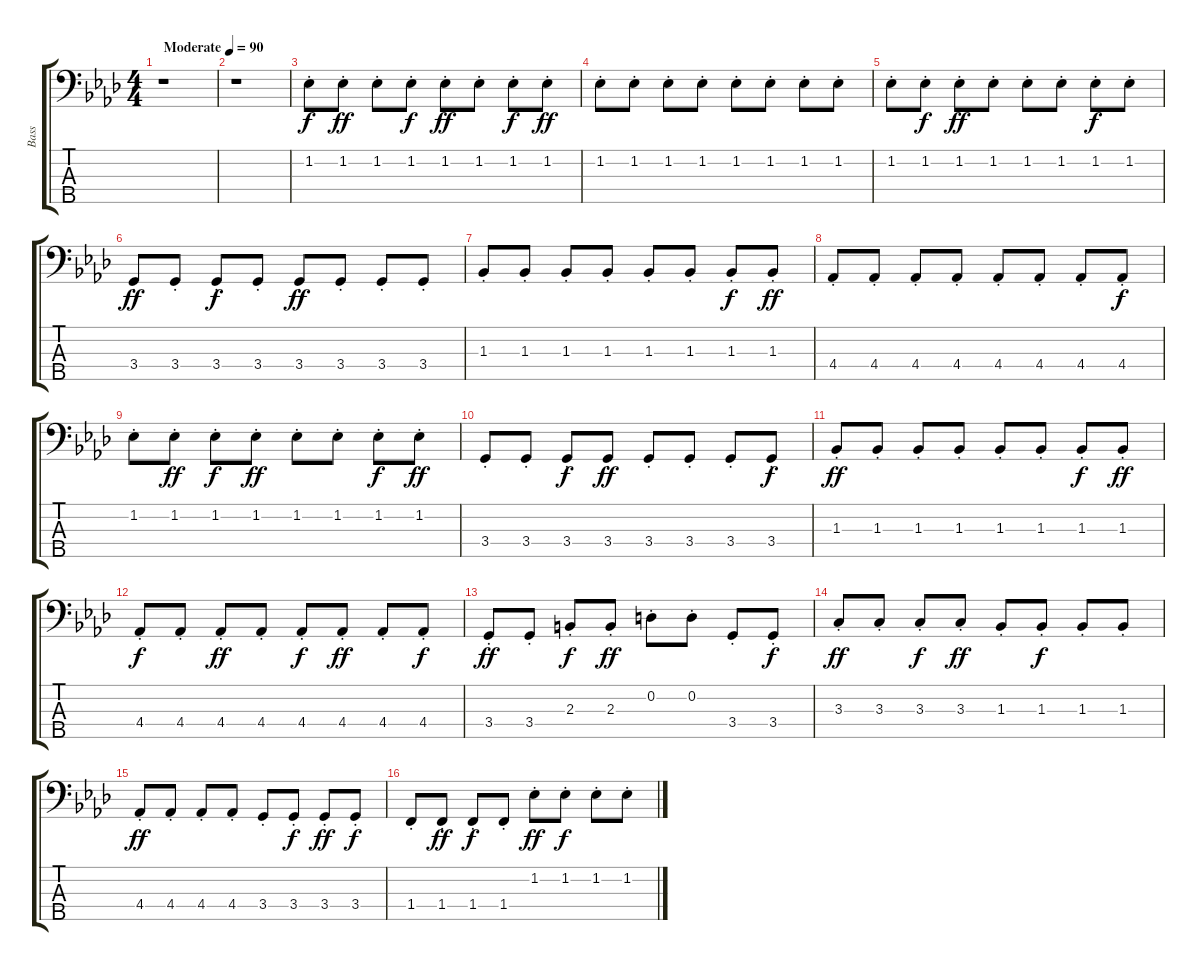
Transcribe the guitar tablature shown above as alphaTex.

\track ("Bass" "Bass") {instrument electricbassfinger}
\staff {score tabs}
\tuning (G2 D2 A1 E1 B0) {hide}
\ts (4 4)
\tempo (90 "Moderate")
\clef f4
\ks ab
r.1{dy f instrument electricbassfinger} |
r.1 |
1.2{st}.8 1.2{st}.8{dy ff} 1.2{st}.8 1.2{st}.8{dy f} 1.2{st}.8{dy ff} 1.2{st}.8 1.2{st}.8{dy f} 1.2{st}.8{dy ff} |
1.2{st}.8 1.2{st}.8 1.2{st}.8 1.2{st}.8 1.2{st}.8 1.2{st}.8 1.2{st}.8 1.2{st}.8 |
1.2{st}.8 1.2{st}.8{dy f} 1.2{st}.8{dy ff} 1.2{st}.8 1.2{st}.8 1.2{st}.8 1.2{st}.8{dy f} 1.2{st}.8 |
3.4{st}.8{dy ff} 3.4{st}.8 3.4{st}.8{dy f} 3.4{st}.8 3.4{st}.8{dy ff} 3.4{st}.8 3.4{st}.8 3.4{st}.8 |
1.3{st}.8 1.3{st}.8 1.3{st}.8 1.3{st}.8 1.3{st}.8 1.3{st}.8 1.3{st}.8{dy f} 1.3{st}.8{dy ff} |
4.4{st}.8 4.4{st}.8 4.4{st}.8 4.4{st}.8 4.4{st}.8 4.4{st}.8 4.4{st}.8 4.4{st}.8{dy f} |
1.2{st}.8 1.2{st}.8{dy ff} 1.2{st}.8{dy f} 1.2{st}.8{dy ff} 1.2{st}.8 1.2{st}.8 1.2{st}.8{dy f} 1.2{st}.8{dy ff} |
3.4{st}.8 3.4{st}.8 3.4{st}.8{dy f} 3.4{st}.8{dy ff} 3.4{st}.8 3.4{st}.8 3.4{st}.8 3.4{st}.8{dy f} |
1.3{st}.8{dy ff} 1.3{st}.8 1.3{st}.8 1.3{st}.8 1.3{st}.8 1.3{st}.8 1.3{st}.8{dy f} 1.3{st}.8{dy ff} |
4.4{st}.8{dy f} 4.4{st}.8 4.4{st}.8{dy ff} 4.4{st}.8 4.4{st}.8{dy f} 4.4{st}.8{dy ff} 4.4{st}.8 4.4{st}.8{dy f} |
3.4{st}.8{dy ff} 3.4{st}.8 2.3{st}.8{dy f} 2.3{st}.8{dy ff} 0.2{st}.8 0.2{st}.8 3.4{st}.8 3.4{st}.8{dy f} |
3.3{st}.8{dy ff} 3.3{st}.8 3.3{st}.8{dy f} 3.3{st}.8{dy ff} 1.3{st}.8 1.3{st}.8{dy f} 1.3{st}.8 1.3{st}.8 |
4.4{st}.8{dy ff} 4.4{st}.8 4.4{st}.8 4.4{st}.8 3.4{st}.8 3.4{st}.8{dy f} 3.4{st}.8{dy ff} 3.4{st}.8{dy f} |
1.4{st}.8 1.4{st}.8{dy ff} 1.4{st}.8{dy f} 1.4{st}.8 1.2{st}.8{dy ff} 1.2{st}.8{dy f} 1.2{st}.8 1.2{st}.8
